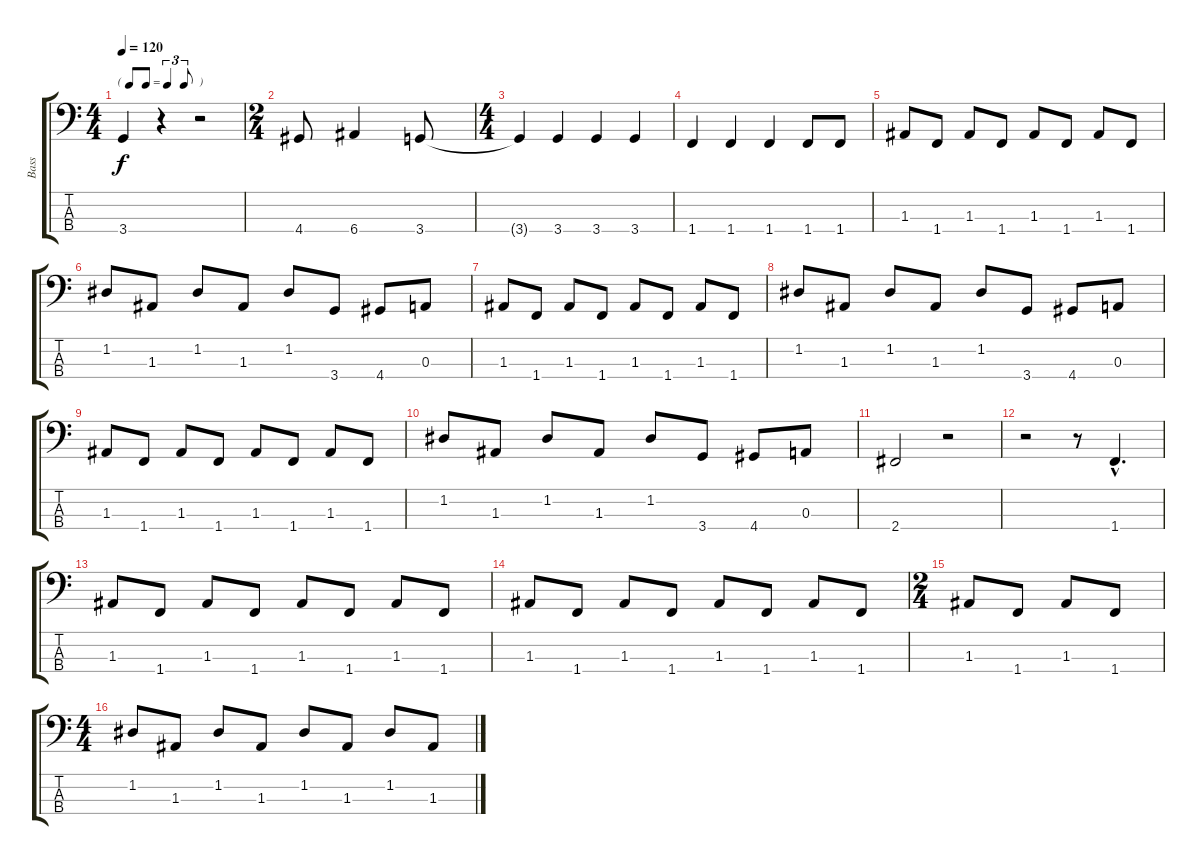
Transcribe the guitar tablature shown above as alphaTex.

\track ("Bass" "Bass") {instrument electricbassfinger}
\staff {score tabs}
\tuning (G2 D2 A1 E1) {hide}
\ts (4 4)
\tf triplet8th
\tempo 120
\clef f4
\ks c
3.4.4{dy f} r.4 r.2 |
\ts (2 4)
4.4.8 6.4.4 3.4.8 |
\ts (4 4)
3.4{t}.4 3.4.4 3.4.4 3.4.4 |
1.4.4 1.4.4 1.4.4 1.4.8 1.4.8 |
1.3.8 1.4.8 1.3.8 1.4.8 1.3.8 1.4.8 1.3.8 1.4.8 |
1.2.8 1.3.8 1.2.8 1.3.8 1.2.8 3.4.8 4.4.8 0.3.8 |
1.3.8 1.4.8 1.3.8 1.4.8 1.3.8 1.4.8 1.3.8 1.4.8 |
1.2.8 1.3.8 1.2.8 1.3.8 1.2.8 3.4.8 4.4.8 0.3.8 |
1.3.8 1.4.8 1.3.8 1.4.8 1.3.8 1.4.8 1.3.8 1.4.8 |
1.2.8 1.3.8 1.2.8 1.3.8 1.2.8 3.4.8 4.4.8 0.3.8 |
2.4.2 r.2 |
r.2 r.8 1.4{hac}.4{d} |
1.3.8 1.4.8 1.3.8 1.4.8 1.3.8 1.4.8 1.3.8 1.4.8 |
1.3.8 1.4.8 1.3.8 1.4.8 1.3.8 1.4.8 1.3.8 1.4.8 |
\ts (2 4)
1.3.8 1.4.8 1.3.8 1.4.8 |
\ts (4 4)
1.2.8 1.3.8 1.2.8 1.3.8 1.2.8 1.3.8 1.2.8 1.3.8
